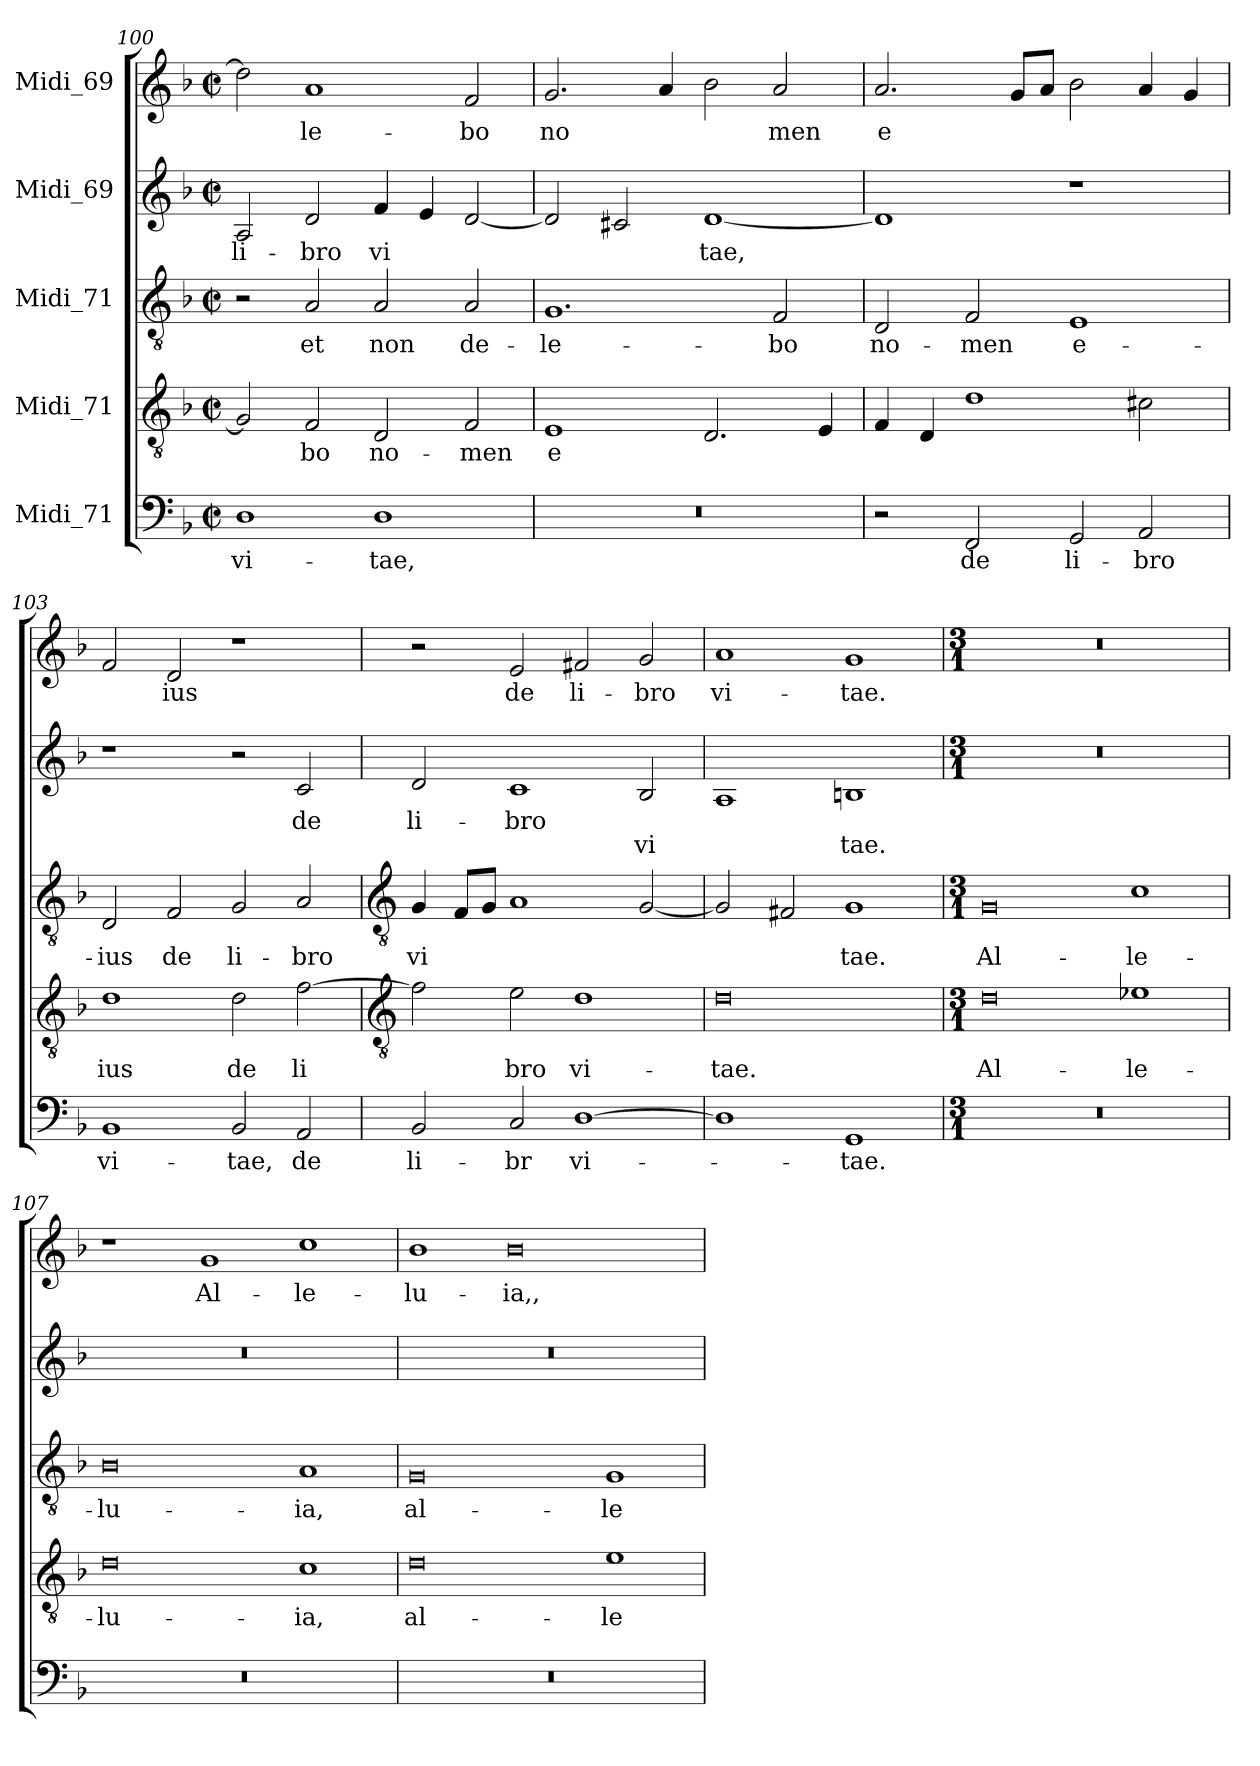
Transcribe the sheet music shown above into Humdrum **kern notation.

**kern	**text	**kern	**text	**kern	**text	**kern	**text	**text	**kern	**text
*part5	*part5	*part4	*part4	*part3	*part3	*part2	*part2	*part2	*part1	*part1
*staff5	*staff5	*staff4	*staff4	*staff3	*staff3	*staff2	*staff2	*staff2	*staff1	*staff1
*I"Midi_71	*	*I"Midi_71	*	*I"Midi_71	*	*I"Midi_69	*	*	*I"Midi_69	*
!!LO:LB:g=z
*clefF4	*	*clefGv2	*	*clefGv2	*	*clefG2	*	*	*clefG2	*
*k[b-]	*	*k[b-]	*	*k[b-]	*	*k[b-]	*	*	*k[b-]	*
*F:	*	*F:	*	*F:	*	*F:	*	*	*F:	*
*M4/2	*	*M4/2	*	*M4/2	*	*M4/2	*	*	*M4/2	*
*met(c|)	*	*met(c|)	*	*met(c|)	*	*met(c|)	*	*	*met(c|)	*
=100	=100	=100	=100	=100	=100	=100	=100	=100	=100	=100
!	!LO:LY:b	!	!	!	!	!	!LO:LY:b	!	!	!
1D	vi-	2G]	.	2r	.	2A	li-	.	2dd]	.
!	!	!	!LO:LY:b	!	!LO:LY:b	!	!LO:LY:b	!	!	!LO:LY:b
.	.	2F	bo	2A	et	2d	-bro	.	1a	le-
!	!LO:LY:b	!	!LO:LY:b	!	!LO:LY:b	!	!LO:LY:b	!	!	!
1D	-tae,	2D	no-	2A	non	4f	vi	.	.	.
.	.	.	.	.	.	4e	.	.	.	.
!	!	!	!LO:LY:b	!	!LO:LY:b	!	!	!	!	!LO:LY:b
.	.	2F	-men	2A	de-	[2d	.	.	2f	-bo
=101	=101	=101	=101	=101	=101	=101	=101	=101	=101	=101
!	!	!	!LO:LY:b	!	!LO:LY:b	!	!	!	!	!LO:LY:b
0r	.	1E	e	1.G	-le-	2d]	.	.	2.g	no
.	.	.	.	.	.	2c#X	.	.	.	.
.	.	.	.	.	.	.	.	.	4a	.
!	!	!	!	!	!	!	!LO:LY:b	!	!	!
.	.	2.D	.	.	.	[1d	tae,	.	2b-	.
!	!	!	!	!	!LO:LY:b	!	!	!	!	!LO:LY:b
.	.	.	.	2F	-bo	.	.	.	2a	men
.	.	4E	.	.	.	.	.	.	.	.
=102	=102	=102	=102	=102	=102	=102	=102	=102	=102	=102
!	!	!	!	!	!LO:LY:b	!	!	!	!	!LO:LY:b
2r	.	4F	.	2D	no-	1d]	.	.	2.a	e
.	.	4D	.	.	.	.	.	.	.	.
!	!LO:LY:b	!	!	!	!LO:LY:b	!	!	!	!	!
2FF	de	1d	.	2F	-men	.	.	.	.	.
.	.	.	.	.	.	.	.	.	8gL	.
.	.	.	.	.	.	.	.	.	8aJ	.
!	!LO:LY:b	!	!	!	!LO:LY:b	!	!	!	!	!
2GG	li-	.	.	1E	e-	1r	.	.	2b-	.
!	!LO:LY:b	!	!	!	!	!	!	!	!	!
2AA	-bro	2c#X	.	.	.	.	.	.	4a	.
.	.	.	.	.	.	.	.	.	4g	.
=103	=103	=103	=103	=103	=103	=103	=103	=103	=103	=103
!	!LO:LY:b	!	!LO:LY:b	!	!LO:LY:b	!	!	!	!	!
1BB-	vi-	1d	ius	2D	-ius	1r	.	.	2f	.
!	!	!	!	!	!LO:LY:b	!	!	!	!	!LO:LY:b
.	.	.	.	2F	de	.	.	.	2d	ius
!	!LO:LY:b	!	!LO:LY:b	!	!LO:LY:b	!	!	!	!	!
2BB-	-tae,	2d	de	2G	li-	2r	.	.	1r	.
!	!LO:LY:b	!	!LO:LY:b	!	!LO:LY:b	!	!LO:LY:b	!	!	!
2AA	de	[2f	li	2A	-bro	2c	de	.	.	.
!!LO:LB:g=z
=104	=104	=104	=104	=104	=104	=104	=104	=104	=104	=104
*	*	*clefGv2	*	*clefGv2	*	*	*	*	*	*
!	!LO:LY:b	!	!	!	!LO:LY:b	!	!LO:LY:b	!	!	!
2BB-	li-	2f]	.	4G	vi	2d	li-	.	2r	.
.	.	.	.	8FL	.	.	.	.	.	.
.	.	.	.	8GJ	.	.	.	.	.	.
!	!LO:LY:b	!	!LO:LY:b	!	!	!	!LO:LY:b	!	!	!LO:LY:b
2C	-br	2e	bro	1A	.	1c	-bro	.	2e	de
!	!LO:LY:b	!	!LO:LY:b	!	!	!	!	!	!	!LO:LY:b
[1D	vi-	1d	vi-	.	.	.	.	.	2f#X	li-
!	!	!	!	!	!	!	!	!LO:LY:b	!	!LO:LY:b
.	.	.	.	[2G	.	2B-	.	vi	2g	-bro
=105	=105	=105	=105	=105	=105	=105	=105	=105	=105	=105
!	!	!	!LO:LY:b	!	!	!	!	!	!	!LO:LY:b
1D]	.	0d	-tae.	2G]	.	1A	.	.	1a	vi-
.	.	.	.	2F#X	.	.	.	.	.	.
!	!LO:LY:b	!	!	!	!LO:LY:b	!	!	!LO:LY:b	!	!LO:LY:b
1GG	-tae.	.	.	1G	tae.	1Bn	.	tae.	1g	-tae.
=106	=106	=106	=106	=106	=106	=106	=106	=106	=106	=106
*M3/1	*	*M3/1	*	*M3/1	*	*M3/1	*	*	*M3/1	*
!LO:N:vis=0	!	!	!LO:LY:b	!	!LO:LY:b	!LO:N:vis=0	!	!	!LO:N:vis=0	!
0.r	.	0d	Al-	0G	Al-	0.r	.	.	0.r	.
!	!	!	!LO:LY:b	!	!LO:LY:b	!	!	!	!	!
.	.	1e-X	-le-	1c	-le-	.	.	.	.	.
=107	=107	=107	=107	=107	=107	=107	=107	=107	=107	=107
!LO:N:vis=0	!	!	!LO:LY:b	!	!LO:LY:b	!LO:N:vis=0	!	!	!	!
0.r	.	0d	-lu-	0B-	-lu-	0.r	.	.	1r	.
!	!	!	!	!	!	!	!	!	!	!LO:LY:b
.	.	.	.	.	.	.	.	.	1g	Al-
!	!	!	!LO:LY:b	!	!LO:LY:b	!	!	!	!	!LO:LY:b
.	.	1c	-ia,	1A	-ia,	.	.	.	1cc	-le-
=108	=108	=108	=108	=108	=108	=108	=108	=108	=108	=108
!LO:N:vis=0	!	!	!LO:LY:b	!	!LO:LY:b	!LO:N:vis=0	!	!	!	!LO:LY:b
0.r	.	0d	al-	0G	al-	0.r	.	.	1b-	-lu-
!	!	!	!	!	!	!	!	!	!	!LO:LY:b
.	.	.	.	.	.	.	.	.	0b-	-ia,,
!	!	!	!LO:LY:b	!	!LO:LY:b	!	!	!	!	!
.	.	1e	-le-	1G	-le-	.	.	.	.	.
=	=	=	=	=	=	=	=	=	=	=
*-	*-	*-	*-	*-	*-	*-	*-	*-	*-	*-
